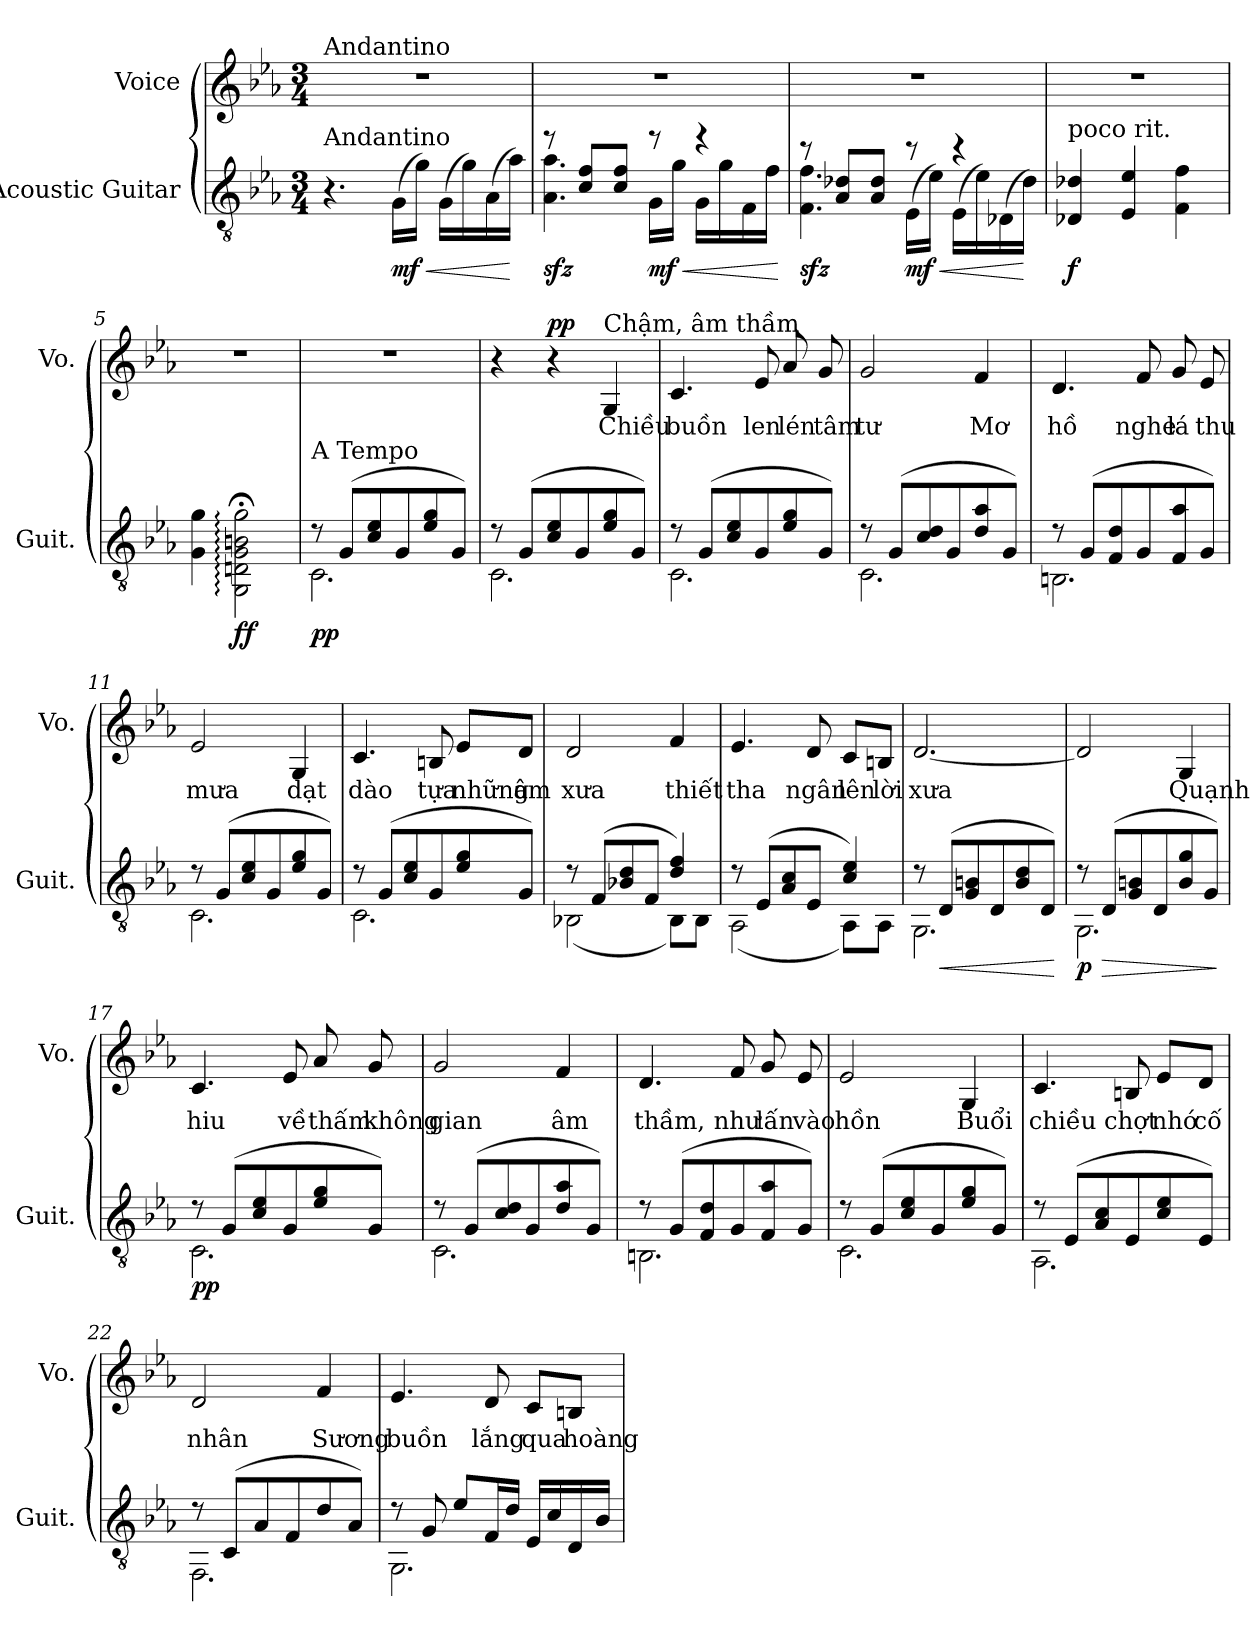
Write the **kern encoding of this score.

**kern	**dynam	**kern	**text	**dynam
*part2	*part2	*part1	*part1	*part1
*staff2	*staff2	*staff1	*staff1	*staff1
*I"Acoustic Guitar	*	*I"Voice	*	*
*I'Guit.	*	*I'Vo.	*	*
*clefGv2	*	*clefG2	*	*
*k[b-e-a-]	*	*k[b-e-a-]	*	*
*M3/4	*	*M3/4	*	*
*MM60	*	*MM60	*	*
=1	=1	=1	=1	=1
!	!	!LO:TX:a:t=Andantino	!	!
!LO:TX:a:t=Andantino	!	!	!	!
4.r	.	2.r	.	.
!	!LO:HP:b	!	!	!
!	!LO:DY:n=1:b	!	!	!
(16G\LL	< mf	.	.	.
16g\JJ)	.	.	.	.
(16G\LL	.	.	.	.
16g\)	.	.	.	.
(16A-\	.	.	.	.
16a-\JJ)	[	.	.	.
=2	=2	=2	=2	=2
*^	*	*	*	*
!	!	!LO:DY:b	!	!	!
8r	4.A-\ 4.a-\	sfz	2.r	.	.
8c/ 8f/L	.	.	.	.	.
8c/ 8f/J	.	.	.	.	.
!	!	!LO:HP:b	!	!	!
!	!	!LO:DY:n=1:b	!	!	!
8r	16G\LL	< mf	.	.	.
.	16g\JJ	.	.	.	.
4r	16G\LL	.	.	.	.
.	16g\	.	.	.	.
.	16F\	.	.	.	.
.	16f\JJ	.	.	.	.
*v	*v	*	*	*	*
.	[	.	.	.
=3	=3	=3	=3	=3
*^	*	*	*	*
!	!	!LO:DY:b	!	!	!
8r	4.F\ 4.f\	sfz	2.r	.	.
8A-/ 8d-X/L	.	.	.	.	.
8A-/ 8d-/J	.	.	.	.	.
!	!	!LO:HP:b	!	!	!
!	!	!LO:DY:n=1:b	!	!	!
(>16E-\LL	8rcc	< mf	.	.	.
16e-\JJ)	.	.	.	.	.
(>16E-\LL	4rcc	.	.	.	.
16e-\)	.	.	.	.	.
(>16D-X\	.	.	.	.	.
16d-\JJ)	.	[	.	.	.
*v	*v	*	*	*	*
=4	=4	=4	=4	=4
!LO:TX:a:t=poco rit.	!	!	!	!
!	!LO:DY:b	!	!	!
4D-X/ 4d-X/	f	2.r	.	.
4E-/ 4e-/	.	.	.	.
4F\ 4f\	.	.	.	.
=5	=5	=5	=5	=5
4G\ 4g\	.	2.r	.	.
!	!LO:DY:b	!	!	!
2GG\;<:Z 2Dn\;<:Z 2G\;<:Z 2Bn\;<:Z 2g\;<:Z	ff	.	.	.
!!LO:LB:g=z
=6	=6	=6	=6	=6
*^	*	*	*	*
!LO:TX:a:t=A Tempo	!	!	!	!	!
!	!	!LO:DY:b	!	!	!
8r	2.C\	pp	2.r	.	.
(8G/L	.	.	.	.	.
8c/ 8e-/	.	.	.	.	.
8G/	.	.	.	.	.
8e-/ 8g/	.	.	.	.	.
8G/J)	.	.	.	.	.
=7	=7	=7	=7	=7	=7
8r	2.C\	.	4r	.	.
(8G/L	.	.	.	.	.
!	!	!	!	!	!LO:DY:b
8c/ 8e-/	.	.	4r	.	pp
8G/	.	.	.	.	.
!	!	!	!LO:TX:a:t=Chậm, âm thầm	!	!
8e-/ 8g/	.	.	4G/	Chiều	.
8G/J)	.	.	.	.	.
=8	=8	=8	=8	=8	=8
8r	2.C\	.	4.c/	buồn	.
(8G/L	.	.	.	.	.
8c/ 8e-/	.	.	.	.	.
8G/	.	.	8e-/	len	.
8e-/ 8g/	.	.	8a-/	lén	.
8G/J)	.	.	8g/	tâm	.
=9	=9	=9	=9	=9	=9
8r	2.C\	.	2g/	tư	.
(8G/L	.	.	.	.	.
8c/ 8d/	.	.	.	.	.
8G/	.	.	.	.	.
8d/ 8a-/	.	.	4f/	Mơ	.
8G/J)	.	.	.	.	.
=10	=10	=10	=10	=10	=10
8r	2.BBn\	.	4.d/	hồ	.
(8G/L	.	.	.	.	.
8F/ 8d/	.	.	.	.	.
8G/	.	.	8f/	nghe	.
8F/ 8a-/	.	.	8g/	lá	.
8G/J)	.	.	8e-/	thu	.
!!LO:LB:g=z
=11	=11	=11	=11	=11	=11
8r	2.C\	.	2e-/	mưa	.
(8G/L	.	.	.	.	.
8c/ 8e-/	.	.	.	.	.
8G/	.	.	.	.	.
8e-/ 8g/	.	.	4G/	dạt	.
8G/J)	.	.	.	.	.
=12	=12	=12	=12	=12	=12
8r	2.C\	.	4.c/	dào	.
(8G/L	.	.	.	.	.
8c/ 8e-/	.	.	.	.	.
8G/	.	.	8Bn/	tựa	.
8e-/ 8g/	.	.	8e-/L	những	.
8G/J)	.	.	8d/J	âm	.
=13	=13	=13	=13	=13	=13
8r	(2BB-X\	.	2d/	xưa	.
(8F/L	.	.	.	.	.
8B-X/ 8d/	.	.	.	.	.
8F/J	.	.	.	.	.
4d/ 4f/)	8BB-\L)	.	4f/	thiết	.
.	8BB-\J	.	.	.	.
=14	=14	=14	=14	=14	=14
8r	(2AA-\	.	4.e-/	tha	.
(8E-/L	.	.	.	.	.
8A-/ 8c/	.	.	.	.	.
8E-/J	.	.	8d/	ngân	.
4c/ 4e-/)	8AA-\L)	.	8c/L	lên	.
.	8AA-\J	.	8Bn/J	lời	.
=15	=15	=15	=15	=15	=15
8r	2.GG\	.	[2.d/	xưa	.
!	!	!LO:HP:b	!	!	!
(8D/L	.	<	.	.	.
8G/ 8Bn/	.	.	.	.	.
8D/	.	.	.	.	.
8B/ 8d/	.	.	.	.	.
8D/J)	.	.	.	.	.
*v	*v	*	*	*	*
.	[	.	.	.
!!LO:LB:g=z
=16	=16	=16	=16	=16
*^	*	*	*	*
!	!	!LO:DY:b	!	!	!
8r	2.GG\	p	2d/]	.	.
!	!	!LO:HP:b	!	!	!
(8D/L	.	>	.	.	.
8G/ 8Bn/	.	.	.	.	.
8D/	.	.	.	.	.
8B/ 8g/	.	.	4G/	Quạnh	.
8G/J)	.	.	.	.	.
*v	*v	*	*	*	*
.	]	.	.	.
=17	=17	=17	=17	=17
*^	*	*	*	*
!	!	!LO:DY:b	!	!	!
8r	2.C\	pp	4.c/	hiu	.
(8G/L	.	.	.	.	.
8c/ 8e-/	.	.	.	.	.
8G/	.	.	8e-/	về	.
8e-/ 8g/	.	.	8a-/	thấm	.
8G/J)	.	.	8g/	không	.
=18	=18	=18	=18	=18	=18
8r	2.C\	.	2g/	gian	.
(8G/L	.	.	.	.	.
8c/ 8d/	.	.	.	.	.
8G/	.	.	.	.	.
8d/ 8a-/	.	.	4f/	âm	.
8G/J)	.	.	.	.	.
=19	=19	=19	=19	=19	=19
8r	2.BBn\	.	4.d/	thầm,	.
(8G/L	.	.	.	.	.
8F/ 8d/	.	.	.	.	.
8G/	.	.	8f/	như	.
8F/ 8a-/	.	.	8g/	lấn	.
8G/J)	.	.	8e-/	vào	.
=20	=20	=20	=20	=20	=20
8r	2.C\	.	2e-/	hồn	.
(8G/L	.	.	.	.	.
8c/ 8e-/	.	.	.	.	.
8G/	.	.	.	.	.
8e-/ 8g/	.	.	4G/	Buổi	.
8G/J)	.	.	.	.	.
!!LO:LB:g=z
=21	=21	=21	=21	=21	=21
8r	2.AA-\	.	4.c/	chiều	.
(8E-/L	.	.	.	.	.
8A-/ 8c/	.	.	.	.	.
8E-/	.	.	8Bn/	chợt	.
8c/ 8e-/	.	.	8e-/L	nhớ	.
8E-/J)	.	.	8d/J	cố	.
=22	=22	=22	=22	=22	=22
8r	2.FF\	.	2d/	nhân	.
(8C/L	.	.	.	.	.
8A-/	.	.	.	.	.
8F/	.	.	.	.	.
8d/	.	.	4f/	Sương	.
8A-/J)	.	.	.	.	.
=23	=23	=23	=23	=23	=23
8r	2.GG\	.	4.e-/	buồn	.
8G/	.	.	.	.	.
8e-/L	.	.	.	.	.
16F/L	.	.	8d/	lắng	.
16d/JJ	.	.	.	.	.
16E-/LL	.	.	8c/L	qua	.
16c/	.	.	.	.	.
16D/	.	.	8Bn/J	hoàng	.
16B-/JJ	.	.	.	.	.
*v	*v	*	*	*	*
=	=	=	=	=
*-	*-	*-	*-	*-
